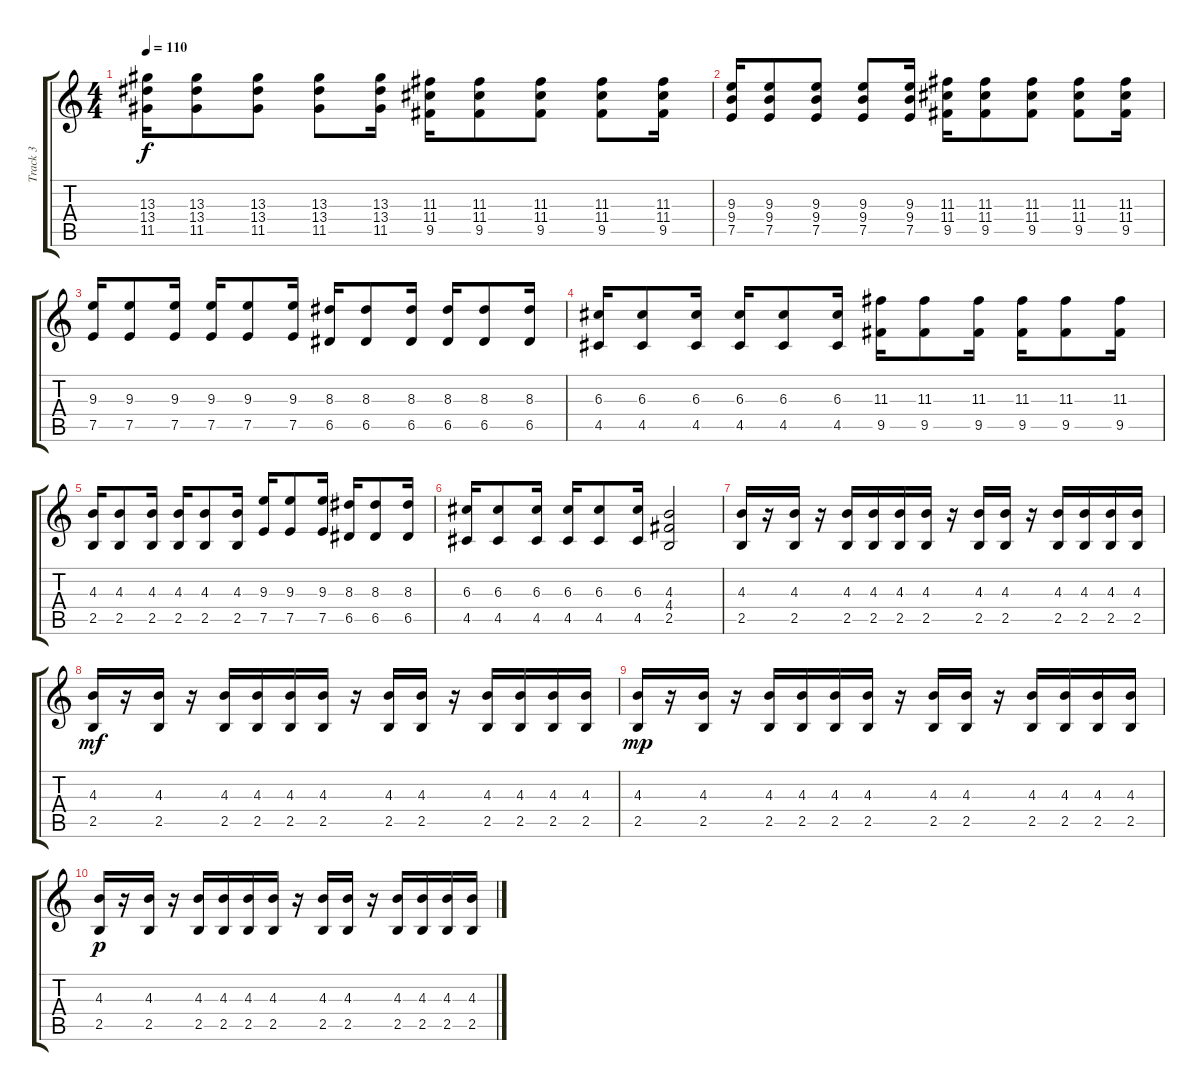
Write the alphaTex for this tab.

\track ("Track 3" "Track 3") {instrument distortionguitar}
\staff {score tabs}
\tuning (E4 B3 G3 D3 A2 E2) {hide}
\ts (4 4)
\tempo 110
\clef g2
\ks c
(13.3 13.4 11.5).16{dy f} (13.3 13.4 11.5).8 (13.3 13.4 11.5).8 (13.3 13.4 11.5).8 (13.3 13.4 11.5).16 (11.3 11.4 9.5).16 (11.3 11.4 9.5).8 (11.3 11.4 9.5).8 (11.3 11.4 9.5).8 (11.3 11.4 9.5).16 |
(9.3 9.4 7.5).16 (9.3 9.4 7.5).8 (9.3 9.4 7.5).8 (9.3 9.4 7.5).8 (9.3 9.4 7.5).16 (11.3 11.4 9.5).16 (11.3 11.4 9.5).8 (11.3 11.4 9.5).8 (11.3 11.4 9.5).8 (11.3 11.4 9.5).16 |
(9.3 7.5).16 (9.3 7.5).8 (9.3 7.5).16 (9.3 7.5).16 (9.3 7.5).8 (9.3 7.5).16 (8.3 6.5).16 (8.3 6.5).8 (8.3 6.5).16 (8.3 6.5).16 (8.3 6.5).8 (8.3 6.5).16 |
(6.3 4.5).16 (6.3 4.5).8 (6.3 4.5).16 (6.3 4.5).16 (6.3 4.5).8 (6.3 4.5).16 (11.3 9.5).16 (11.3 9.5).8 (11.3 9.5).16 (11.3 9.5).16 (11.3 9.5).8 (11.3 9.5).16 |
(4.3 2.5).16 (4.3 2.5).8 (4.3 2.5).16 (4.3 2.5).16 (4.3 2.5).8 (4.3 2.5).16 (9.3 7.5).16 (9.3 7.5).8 (9.3 7.5).16 (8.3 6.5).16 (8.3 6.5).8 (8.3 6.5).16 |
(6.3 4.5).16 (6.3 4.5).8 (6.3 4.5).16 (6.3 4.5).16 (6.3 4.5).8 (6.3 4.5).16 (4.3 4.4 2.5).2 |
(4.3 2.5).16 r.16 (4.3 2.5).16 r.16 (4.3 2.5).16 (4.3 2.5).16 (4.3 2.5).16 (4.3 2.5).16 r.16 (4.3 2.5).16 (4.3 2.5).16 r.16 (4.3 2.5).16 (4.3 2.5).16 (4.3 2.5).16 (4.3 2.5).16 |
(4.3 2.5).16{dy mf} r.16 (4.3 2.5).16 r.16 (4.3 2.5).16 (4.3 2.5).16 (4.3 2.5).16 (4.3 2.5).16 r.16 (4.3 2.5).16 (4.3 2.5).16 r.16 (4.3 2.5).16 (4.3 2.5).16 (4.3 2.5).16 (4.3 2.5).16 |
(4.3 2.5).16{dy mp} r.16 (4.3 2.5).16 r.16 (4.3 2.5).16 (4.3 2.5).16 (4.3 2.5).16 (4.3 2.5).16 r.16 (4.3 2.5).16 (4.3 2.5).16 r.16 (4.3 2.5).16 (4.3 2.5).16 (4.3 2.5).16 (4.3 2.5).16 |
(4.3 2.5).16{dy p} r.16 (4.3 2.5).16 r.16 (4.3 2.5).16 (4.3 2.5).16 (4.3 2.5).16 (4.3 2.5).16 r.16 (4.3 2.5).16 (4.3 2.5).16 r.16 (4.3 2.5).16 (4.3 2.5).16 (4.3 2.5).16 (4.3 2.5).16
